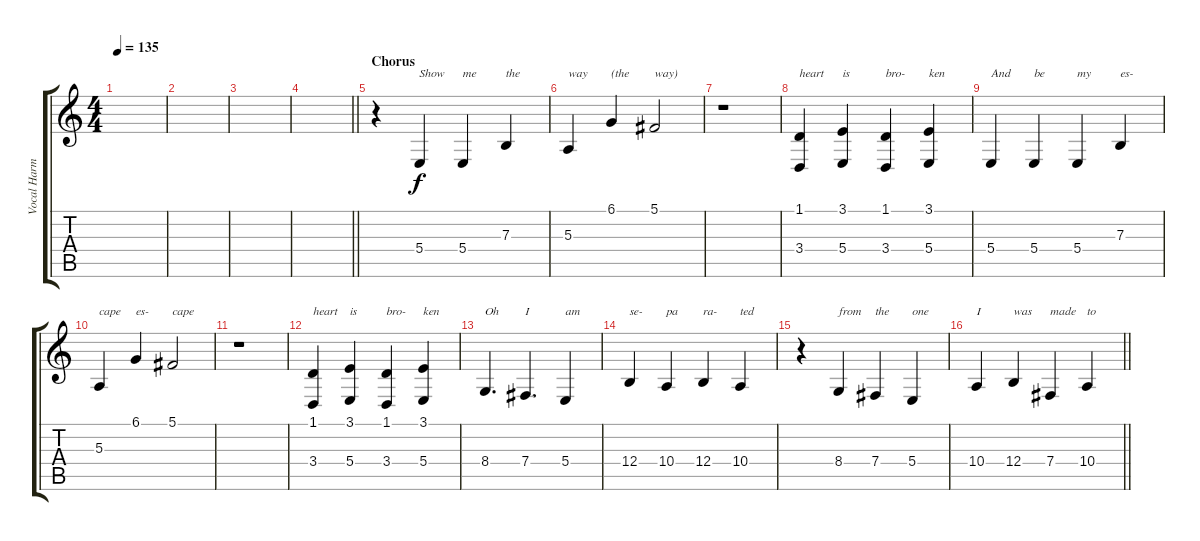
\track ("Vocal Harmony" "Vocal Harm") {instrument lead2sawtooth}
\staff {score tabs}
\tuning (Db4 Ab3 E3 B2 Gb2 B1) {hide}
\ts (4 4)
\tempo 135
\clef g2
\ks c
|
|
|
\barLineRight lightlight
|
\section ("" "Chorus")
r.4 5.4.4{txt "Show"} 5.4.4{txt "me"} 7.3.4{txt "the"} |
5.3.4{txt "way"} 6.1.4{txt "(the"} 5.1.2{txt "way)"} |
r.1 |
(1.1 3.4).4{txt "heart"} (3.1 5.4).4{txt "is"} (1.1 3.4).4{txt "bro-"} (3.1 5.4).4{txt "ken"} |
5.4.4{txt "And"} 5.4.4{txt "be"} 5.4.4{txt "my"} 7.3.4{txt "es-"} |
5.3.4{txt "cape"} 6.1.4{txt "es-"} 5.1.2{txt "cape"} |
r.1 |
(1.1 3.4).4{txt "heart"} (3.1 5.4).4{txt "is"} (1.1 3.4).4{txt "bro-"} (3.1 5.4).4{txt "ken"} |
8.4.4{d txt "Oh"} 7.4.4{d txt "I"} 5.4.4{txt "am"} |
12.4.4{txt "se-"} 10.4.4{txt "pa"} 12.4.4{txt "ra-"} 10.4.4{txt "ted"} |
r.4 8.4.4{txt "from"} 7.4.4{txt "the"} 5.4.4{txt "one"} |
\barLineRight lightlight
10.4.4{txt "I"} 12.4.4{txt "was"} 7.4.4{txt "made"} 10.4.4{txt "to"}
